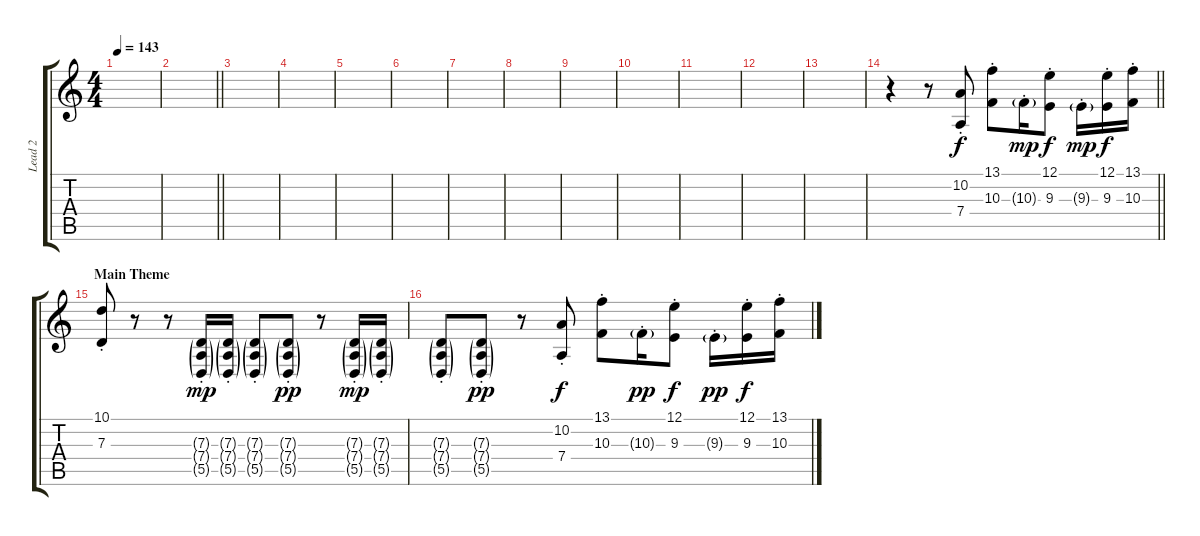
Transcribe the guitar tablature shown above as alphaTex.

\track ("Lead 2" "Lead 2") {instrument lead1square}
\staff {score tabs}
\tuning (E4 B3 G3 D3 A2 E2) {hide}
\ts (4 4)
\tempo 143
\clef g2
\ks c
|
\barLineRight lightlight
|
|
|
|
|
|
|
|
|
|
|
|
\barLineRight lightlight
r.4 r.8 (10.2{st} 7.4{st}).8 (13.1{st} 10.3{st}).8 10.3{g st}.16{dy mp} (12.1{st} 9.3{st}).8{dy f} 9.3{g st}.16{dy mp} (12.1{st} 9.3{st}).16{dy f} (13.1{st} 10.3{st}).16 |
\section ("" "Main Theme")
(10.1{st} 7.3{st}).8 r.8 r.8 (7.3{g st} 7.4{g st} 5.5{g st}).16{dy mp} (7.3{g st} 7.4{g st} 5.5{g st}).16 (7.3{g st} 7.4{g st} 5.5{g st}).8 (7.3{g st} 7.4{g st} 5.5{g st}).8{dy pp} r.8 (7.3{g st} 7.4{g st} 5.5{g st}).16{dy mp} (7.3{g st} 7.4{g st} 5.5{g st}).16 |
(7.3{g st} 7.4{g st} 5.5{g st}).8 (7.3{g st} 7.4{g st} 5.5{g st}).8{dy pp} r.8 (10.2{st} 7.4{st}).8{dy f} (13.1{st} 10.3{st}).8 10.3{g st}.16{dy pp} (12.1{st} 9.3{st}).8{dy f} 9.3{g st}.16{dy pp} (12.1{st} 9.3{st}).16{dy f} (13.1{st} 10.3{st}).16
